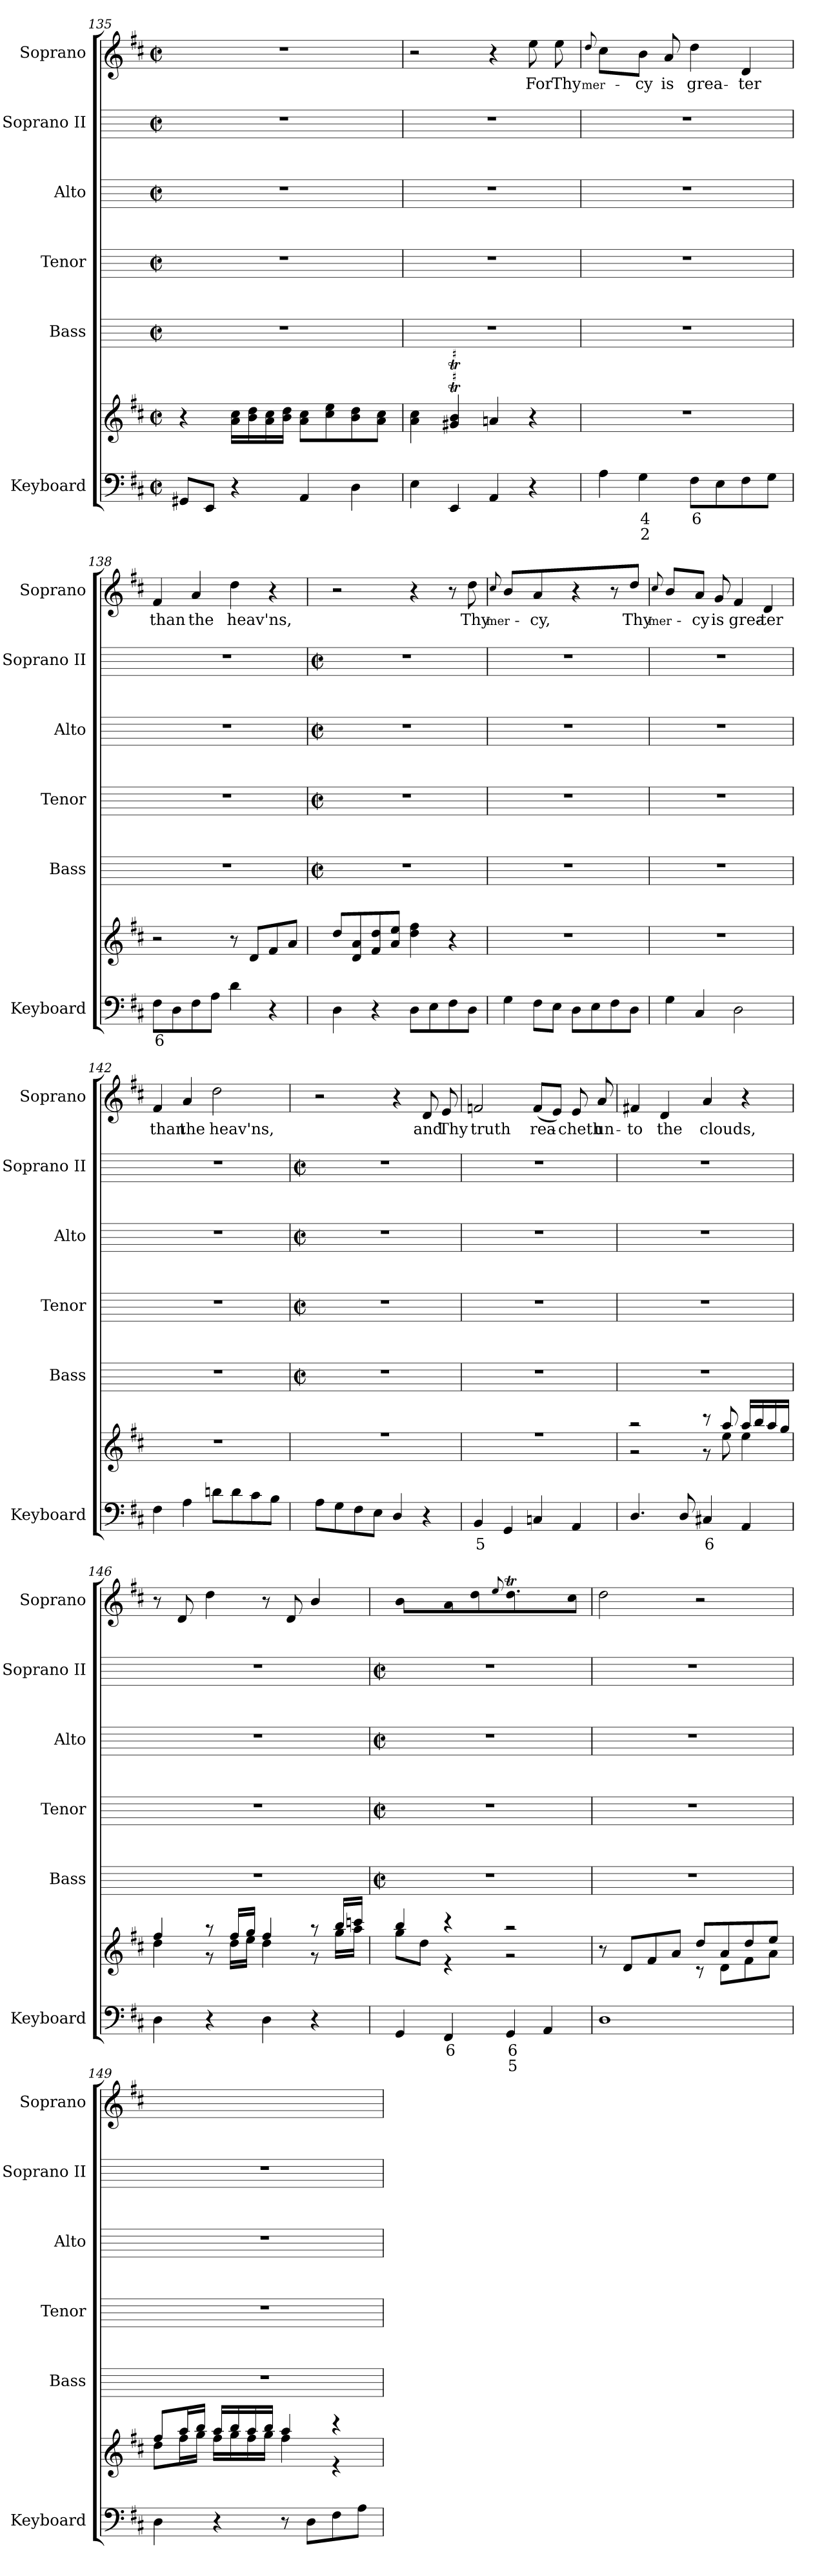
**kern	**text	**text	**kern	**kern	**kern	**kern	**kern	**kern	**text
*part6	*part6	*part6	*part6	*part5	*part4	*part3	*part2	*part1	*part1
*staff7	*staff7	*staff7	*staff6	*staff5	*staff4	*staff3	*staff2	*staff1	*staff1
*I"Keyboard	*	*	*	*I"Bass	*I"Tenor	*I"Alto	*I"Soprano II	*I"Soprano	*
*I'Keyboard	*	*	*	*I'Bass	*I'Tenor	*I'Alto	*I'Soprano II	*I'Soprano	*
*clefF4	*	*	*clefG2	*	*	*	*	*clefG2	*
*k[f#c#]	*	*	*k[f#c#]	*	*	*	*	*k[f#c#]	*
*D:	*	*	*D:	*	*	*	*	*D:	*
*M2/2	*	*	*M2/2	*M2/2	*M2/2	*M2/2	*M2/2	*M2/2	*
*met(c|)	*	*	*met(c|)	*met(c|)	*met(c|)	*met(c|)	*met(c|)	*met(c|)	*
=135	=135	=135	=135	=135	=135	=135	=135	=135	=135
8GG#XL	.	.	4r	1r	1r	1r	1r	1r	.
8EEJ	.	.	.	.	.	.	.	.	.
4r	.	.	16a 16cc#LL	.	.	.	.	.	.
.	.	.	16b 16dd	.	.	.	.	.	.
.	.	.	16a 16cc#	.	.	.	.	.	.
.	.	.	16b 16ddJJ	.	.	.	.	.	.
4AA	.	.	8a 8cc#L	.	.	.	.	.	.
.	.	.	8cc# 8ee	.	.	.	.	.	.
4D	.	.	8b 8dd	.	.	.	.	.	.
.	.	.	8a 8cc#J	.	.	.	.	.	.
=136	=136	=136	=136	=136	=136	=136	=136	=136	=136
4E	.	.	4a 4cc#	1r	1r	1r	1r	2r	.
4EE	.	.	4g#XT 4bT	.	.	.	.	.	.
4AA	.	.	4a	.	.	.	.	4r	.
!	!	!	!	!	!	!	!	!	!LO:LY:b
4r	.	.	4r	.	.	.	.	8ee	For
!	!	!	!	!	!	!	!	!	!LO:LY:b
.	.	.	.	.	.	.	.	8ee	Thy
=137	=137	=137	=137	=137	=137	=137	=137	=137	=137
!	!	!	!	!	!	!	!	!	!LO:LY:b
.	.	.	.	.	.	.	.	8qqdd/L	mer-
4A	.	.	1r	1r	1r	1r	1r	4cc#	.
!	!LO:LY:b	!LO:LY:b	!	!	!	!	!	!	!LO:LY:b
4G	4	2	.	.	.	.	.	8bJ	cy
!	!	!	!	!	!	!	!	!	!LO:LY:b
.	.	.	.	.	.	.	.	8a	is
!	!LO:LY:b	!	!	!	!	!	!	!	!LO:LY:b
8F#L	6	.	.	.	.	.	.	4dd	grea-
8E	.	.	.	.	.	.	.	.	.
!	!	!	!	!	!	!	!	!	!LO:LY:b
8F#	.	.	.	.	.	.	.	4d	-ter
8GJ	.	.	.	.	.	.	.	.	.
=138	=138	=138	=138	=138	=138	=138	=138	=138	=138
!	!LO:LY:b	!	!	!	!	!	!	!	!LO:LY:b
8F#L	6	.	2r	1r	1r	1r	1r	4f#	than
8D	.	.	.	.	.	.	.	.	.
!	!	!	!	!	!	!	!	!	!LO:LY:b
8F#	.	.	.	.	.	.	.	4a	the
8AJ	.	.	.	.	.	.	.	.	.
!	!	!	!	!	!	!	!	!	!LO:LY:b
4d	.	.	8r	.	.	.	.	4dd	heav'ns,
.	.	.	8dL	.	.	.	.	.	.
4r	.	.	8f#	.	.	.	.	4r	.
.	.	.	8aJ	.	.	.	.	.	.
!!LO:LB:g=z
=139	=139	=139	=139	=139	=139	=139	=139	=139	=139
*	*	*	*	*M2/2	*M2/2	*M2/2	*M2/2	*	*
*	*	*	*	*met(c|)	*met(c|)	*met(c|)	*met(c|)	*	*
4D	.	.	8ddL	1r	1r	1r	1r	2r	.
.	.	.	8d 8a	.	.	.	.	.	.
4r	.	.	8f# 8dd	.	.	.	.	.	.
.	.	.	8a 8eeJ	.	.	.	.	.	.
8DL	.	.	4dd 4ff#	.	.	.	.	4r	.
8E	.	.	.	.	.	.	.	.	.
8F#	.	.	4r	.	.	.	.	8r	.
!	!	!	!	!	!	!	!	!	!LO:LY:b
8DJ	.	.	.	.	.	.	.	8dd	Thy
=140	=140	=140	=140	=140	=140	=140	=140	=140	=140
!	!	!	!	!	!	!	!	!	!LO:LY:b
.	.	.	.	.	.	.	.	8qqcc#/L	mer-
4G	.	.	1r	1r	1r	1r	1r	4b/	.
!	!	!	!	!	!	!	!	!	!LO:LY:b
8F#L	.	.	.	.	.	.	.	4a	cy,
8EJ	.	.	.	.	.	.	.	.	.
8DL	.	.	.	.	.	.	.	4r	.
8E	.	.	.	.	.	.	.	.	.
8F#	.	.	.	.	.	.	.	8r	.
!	!	!	!	!	!	!	!	!	!LO:LY:b
8DJ	.	.	.	.	.	.	.	8ddJ	Thy
=141	=141	=141	=141	=141	=141	=141	=141	=141	=141
!	!	!	!	!	!	!	!	!	!LO:LY:b
.	.	.	.	.	.	.	.	8qqcc#/L	mer-
4G	.	.	1r	1r	1r	1r	1r	4b/	.
!	!	!	!	!	!	!	!	!	!LO:LY:b
4C#	.	.	.	.	.	.	.	8aJ	cy
!	!	!	!	!	!	!	!	!	!LO:LY:b
.	.	.	.	.	.	.	.	8g	is
!	!	!	!	!	!	!	!	!	!LO:LY:b
2D	.	.	.	.	.	.	.	4f#	grea-
!	!	!	!	!	!	!	!	!	!LO:LY:b
.	.	.	.	.	.	.	.	4d	-ter
=142	=142	=142	=142	=142	=142	=142	=142	=142	=142
!	!	!	!	!	!	!	!	!	!LO:LY:b
4F#	.	.	1r	1r	1r	1r	1r	4f#	than
!	!	!	!	!	!	!	!	!	!LO:LY:b
4A	.	.	.	.	.	.	.	4a	the
!	!	!	!	!	!	!	!	!	!LO:LY:b
8dnL	.	.	.	.	.	.	.	2dd	heav'ns,
8d	.	.	.	.	.	.	.	.	.
8c#	.	.	.	.	.	.	.	.	.
8BJ	.	.	.	.	.	.	.	.	.
!!LO:LB:g=z
=143	=143	=143	=143	=143	=143	=143	=143	=143	=143
*	*	*	*	*M2/2	*M2/2	*M2/2	*M2/2	*	*
*	*	*	*	*met(c|)	*met(c|)	*met(c|)	*met(c|)	*	*
*	*	*	*^	*	*	*	*	*	*
8AL	.	.	1r	1ryy	1r	1r	1r	1r	2r	.
8G	.	.	.	.	.	.	.	.	.	.
8F#	.	.	.	.	.	.	.	.	.	.
8EJ	.	.	.	.	.	.	.	.	.	.
4D/	.	.	.	.	.	.	.	.	4r	.
!	!	!	!	!	!	!	!	!	!	!LO:LY:b
4r	.	.	.	.	.	.	.	.	8d	and
!	!	!	!	!	!	!	!	!	!	!LO:LY:b
.	.	.	.	.	.	.	.	.	8e	Thy
=144	=144	=144	=144	=144	=144	=144	=144	=144	=144	=144
!	!LO:LY:b	!	!	!	!	!	!	!	!	!LO:LY:b
4BB	5	.	1r	1ryy	1r	1r	1r	1r	2fn	truth
4GG	.	.	.	.	.	.	.	.	.	.
!	!	!	!	!	!	!	!	!	!	!LO:LY:b
4Cn	.	.	.	.	.	.	.	.	(<8fL	rea-
.	.	.	.	.	.	.	.	.	8eJ)	.
!	!	!	!	!	!	!	!	!	!	!LO:LY:b
4AA	.	.	.	.	.	.	.	.	8e	cheth
!	!	!	!	!	!	!	!	!	!	!LO:LY:b
.	.	.	.	.	.	.	.	.	8a	un-
=145	=145	=145	=145	=145	=145	=145	=145	=145	=145	=145
!	!	!	!	!	!	!	!	!	!	!LO:LY:b
4.D/	.	.	2r	2r	1r	1r	1r	1r	4f#X	-to
!	!	!	!	!	!	!	!	!	!	!LO:LY:b
.	.	.	.	.	.	.	.	.	4d	the
8D/	.	.	.	.	.	.	.	.	.	.
!	!LO:LY:b	!	!	!	!	!	!	!	!	!LO:LY:b
4C#X	6	.	8r	8r	.	.	.	.	4a	clouds,
.	.	.	8aa	8ee	.	.	.	.	.	.
4AA	.	.	16aa/LL	4ee	.	.	.	.	4r	.
.	.	.	16bb/	.	.	.	.	.	.	.
.	.	.	16aa/	.	.	.	.	.	.	.
.	.	.	16gg/JJ	.	.	.	.	.	.	.
=146	=146	=146	=146	=146	=146	=146	=146	=146	=146	=146
4D	.	.	4ff#	4dd	1r	1r	1r	1r	8r	.
!	!	!	!	!	!	!	!	!	!	!LO:LY:b
.	.	.	.	.	.	.	.	.	8d	Thy
!	!	!	!	!	!	!	!	!	!	!LO:LY:b
4r	.	.	8r	8r	.	.	.	.	4dd	truth,
.	.	.	16ff#LL	16ddLL	.	.	.	.	.	.
.	.	.	16ggJJ	16eeJJ	.	.	.	.	.	.
4D	.	.	4ff#	4dd	.	.	.	.	8r	.
!	!	!	!	!	!	!	!	!	!	!LO:LY:b
.	.	.	.	.	.	.	.	.	8d	Thy
!	!	!	!	!	!	!	!	!	!	!LO:LY:b
4r	.	.	8r	8r	.	.	.	.	4b/	truth
.	.	.	16bbLL	16ggLL	.	.	.	.	.	.
.	.	.	16cccnJJ	16aaJJ	.	.	.	.	.	.
!!LO:LB:g=z
=147	=147	=147	=147	=147	=147	=147	=147	=147	=147	=147
*	*	*	*	*	*M2/2	*M2/2	*M2/2	*M2/2	*	*
*	*	*	*	*	*met(c|)	*met(c|)	*met(c|)	*met(c|)	*	*
!	!	!	!	!	!	!	!	!	!	!LO:LY:b
4GG	.	.	4bb/	8gg\L	1r	1r	1r	1r	4b/	rea-
.	.	.	.	8dd\J	.	.	.	.	.	.
!	!LO:LY:b	!	!	!	!	!	!	!	!	!LO:LY:b
4FF#	6	.	4r	4r	.	.	.	.	8a	-cheth
!	!	!	!	!	!	!	!	!	!	!LO:LY:b
.	.	.	.	.	.	.	.	.	8dd	un-
!	!	!	!	!	!	!	!	!	!	!LO:LY:b
.	.	.	.	.	.	.	.	.	8qqee/L	-to
!	!LO:LY:b	!LO:LY:b	!	!	!	!	!	!	!	!
4GG	6	5	2r	2r	.	.	.	.	4.ddT	.
4AA	.	.	.	.	.	.	.	.	.	.
!	!	!	!	!	!	!	!	!	!	!LO:LY:b
.	.	.	.	.	.	.	.	.	8cc#J	the
=148	=148	=148	=148	=148	=148	=148	=148	=148	=148	=148
!	!	!	!	!	!	!	!	!	!	!LO:LY:b
1D	.	.	8r	2ryy	1r	1r	1r	1r	2dd	clouds.
.	.	.	8d/L	.	.	.	.	.	.	.
.	.	.	8f#/	.	.	.	.	.	.	.
.	.	.	8a/J	.	.	.	.	.	.	.
.	.	.	8dd/L	8r	.	.	.	.	2r	.
.	.	.	8a/	8d\L	.	.	.	.	.	.
.	.	.	8dd/	8f#\	.	.	.	.	.	.
.	.	.	8ee/J	8a\J	.	.	.	.	.	.
=149	=149	=149	=149	=149	=149	=149	=149	=149	=149	=149
4D	.	.	8ff#/L	8dd\L	1r	1r	1r	1r	1ryy	.
.	.	.	16aa/L	16ff#\L	.	.	.	.	.	.
.	.	.	16bb/JJ	16gg\JJ	.	.	.	.	.	.
4r	.	.	16aa/LL	16ff#\LL	.	.	.	.	.	.
.	.	.	16bb/	16gg\	.	.	.	.	.	.
.	.	.	16aa/	16ff#\	.	.	.	.	.	.
.	.	.	16bb/JJ	16gg\JJ	.	.	.	.	.	.
8r	.	.	4aa/	4ff#\	.	.	.	.	.	.
8DL	.	.	.	.	.	.	.	.	.	.
8F#	.	.	4r	4r	.	.	.	.	.	.
8AJ	.	.	.	.	.	.	.	.	.	.
*	*	*	*v	*v	*	*	*	*	*	*
=	=	=	=	=	=	=	=	=	=
*-	*-	*-	*-	*-	*-	*-	*-	*-	*-
